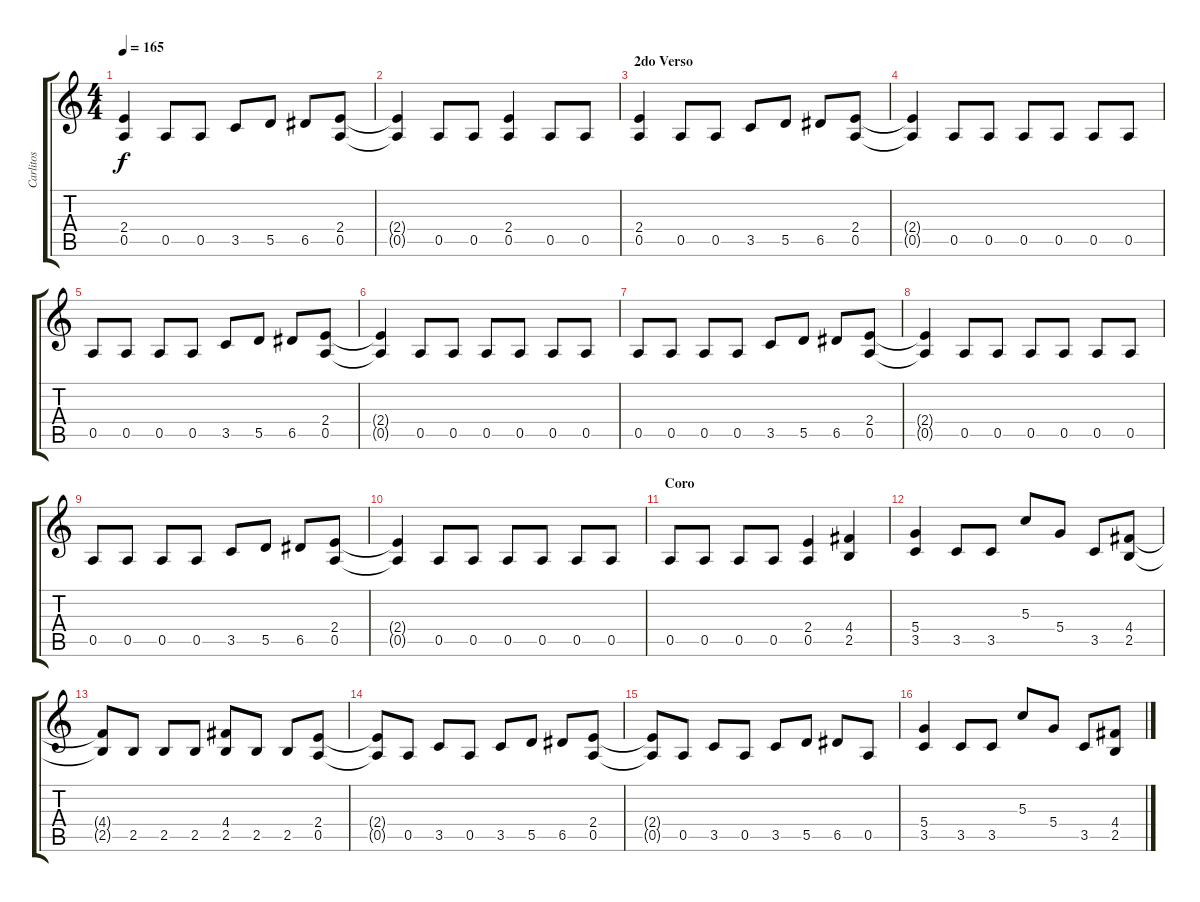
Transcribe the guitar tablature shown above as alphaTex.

\track ("Carlitos" "Carlitos") {instrument overdrivenguitar}
\staff {score tabs}
\tuning (E4 B3 G3 D3 A2 E2) {hide}
\ts (4 4)
\tempo 165
\clef g2
\ks c
(2.4 0.5).4{dy f} 0.5.8 0.5.8 3.5.8 5.5.8 6.5.8 (2.4 0.5).8 |
(2.4{t} 0.5{t}).4 0.5.8 0.5.8 (2.4 0.5).4 0.5.8 0.5.8 |
\section ("" "2do Verso")
(2.4 0.5).4 0.5.8 0.5.8 3.5.8 5.5.8 6.5.8 (2.4 0.5).8 |
(2.4{t} 0.5{t}).4 0.5.8 0.5.8 0.5.8 0.5.8 0.5.8 0.5.8 |
0.5.8 0.5.8 0.5.8 0.5.8 3.5.8 5.5.8 6.5.8 (2.4 0.5).8 |
(2.4{t} 0.5{t}).4 0.5.8 0.5.8 0.5.8 0.5.8 0.5.8 0.5.8 |
0.5.8 0.5.8 0.5.8 0.5.8 3.5.8 5.5.8 6.5.8 (2.4 0.5).8 |
(2.4{t} 0.5{t}).4 0.5.8 0.5.8 0.5.8 0.5.8 0.5.8 0.5.8 |
0.5.8 0.5.8 0.5.8 0.5.8 3.5.8 5.5.8 6.5.8 (2.4 0.5).8 |
(2.4{t} 0.5{t}).4 0.5.8 0.5.8 0.5.8 0.5.8 0.5.8 0.5.8 |
\section ("" "Coro")
0.5.8 0.5.8 0.5.8 0.5.8 (2.4 0.5).4 (4.4 2.5).4 |
(5.4 3.5).4 3.5.8 3.5.8 5.3.8 5.4.8 3.5.8 (4.4 2.5).8 |
(4.4{t} 2.5{t}).8 2.5.8 2.5.8 2.5.8 (4.4 2.5).8 2.5.8 2.5.8 (2.4 0.5).8 |
(2.4{t} 0.5{t}).8 0.5.8 3.5.8 0.5.8 3.5.8 5.5.8 6.5.8 (2.4 0.5).8 |
(2.4{t} 0.5{t}).8 0.5.8 3.5.8 0.5.8 3.5.8 5.5.8 6.5.8 0.5.8 |
(5.4 3.5).4 3.5.8 3.5.8 5.3.8 5.4.8 3.5.8 (4.4 2.5).8
